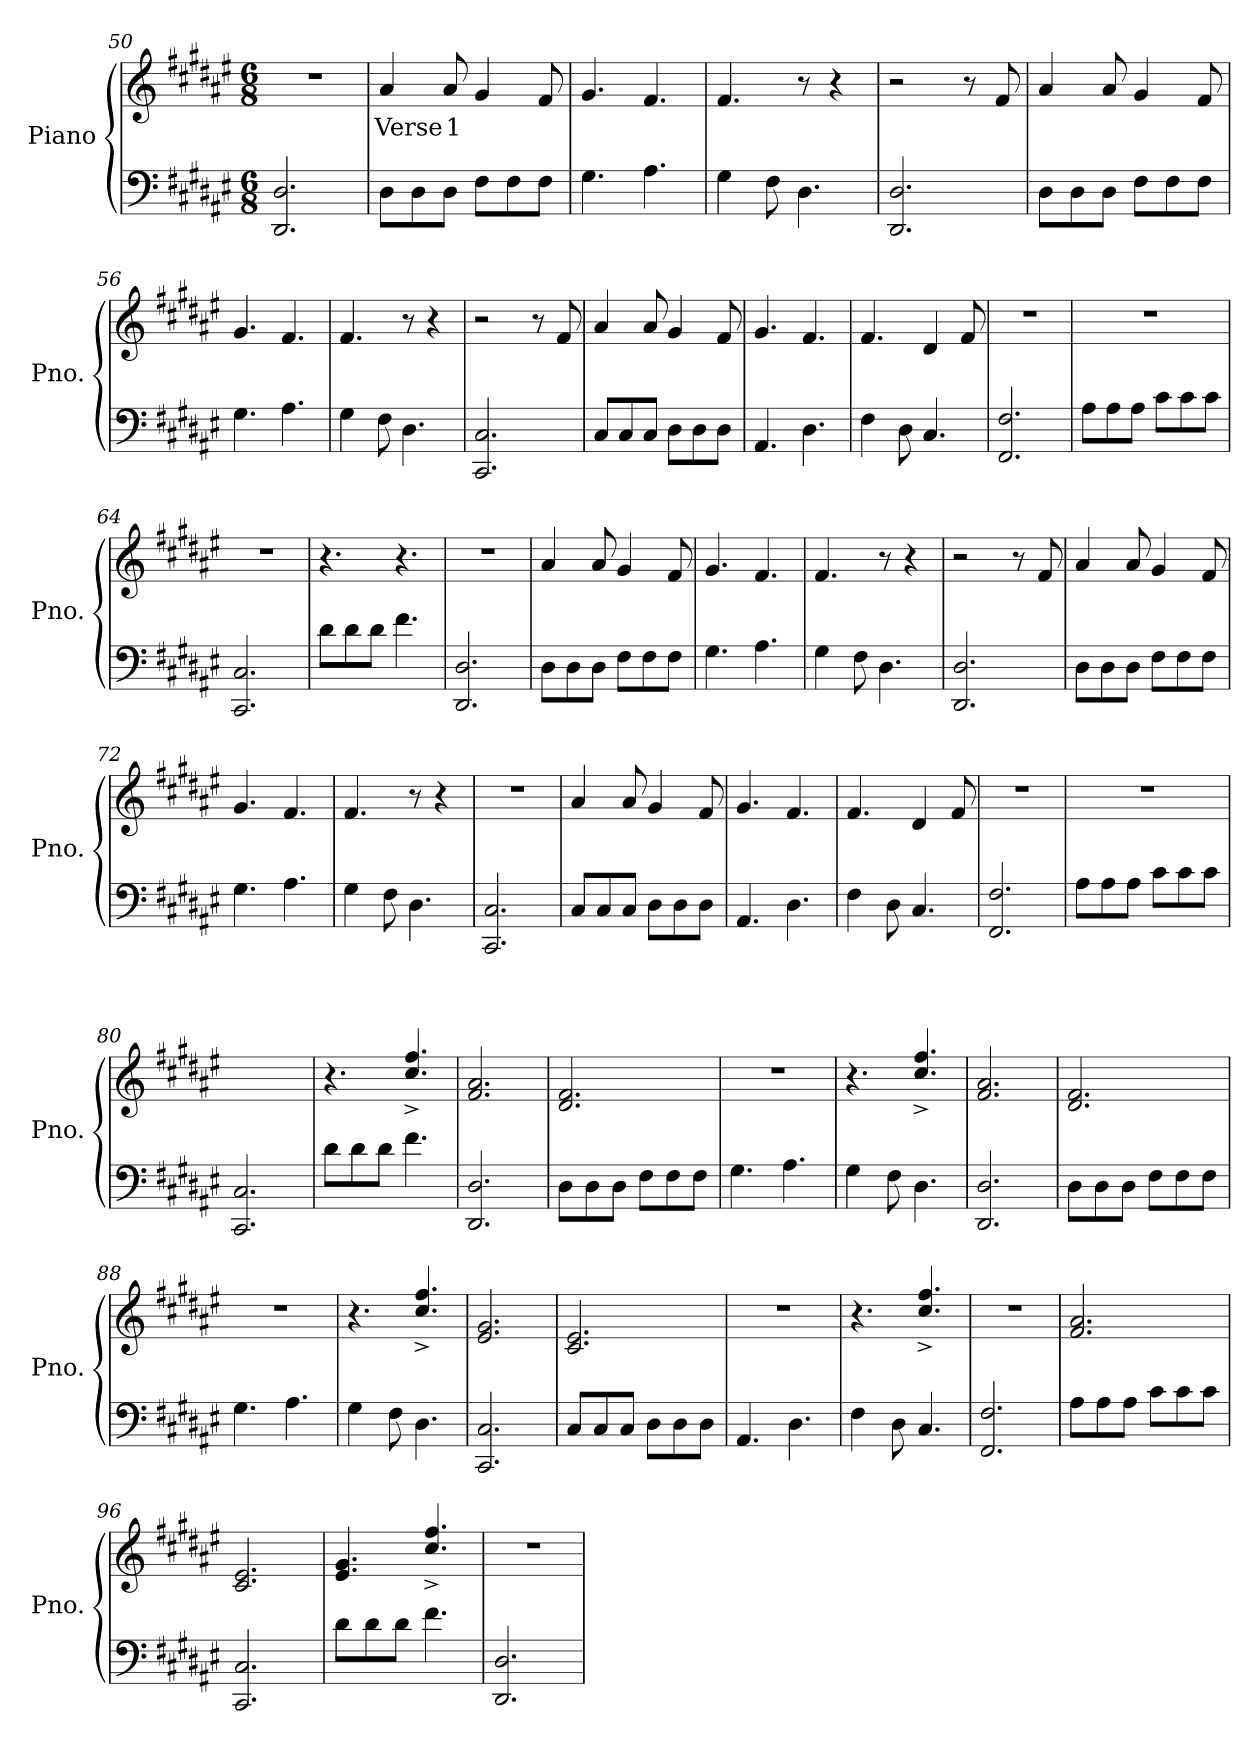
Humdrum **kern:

**kern	**kern	**text
*part1	*part1	*part1
*staff2	*staff1	*staff1
*I"Piano	*	*
*I'Pno.	*	*
*clefF4	*clefG2	*
*k[f#c#g#d#a#e#]	*k[f#c#g#d#a#e#]	*
*M6/8	*M6/8	*
=50	=50	=50
2.DD#/ 2.D#/	2.r	.
=51	=51	=51
8D#\L	4a#/	Verse
8D#\	.	.
8D#\J	8a#/	1
8F#\L	4g#/	.
8F#\	.	.
8F#\J	8f#/	.
=52	=52	=52
4.G#\	4.g#/	.
4.A#\	4.f#/	.
=53	=53	=53
4G#\	4.f#/	.
8F#\	.	.
4.D#\	8r	.
.	4r	.
=54	=54	=54
2.DD#/ 2.D#/	2r	.
.	8r	.
.	8f#/	.
!!LO:LB:g=z
=55	=55	=55
8D#\L	4a#/	.
8D#\	.	.
8D#\J	8a#/	.
8F#\L	4g#/	.
8F#\	.	.
8F#\J	8f#/	.
=56	=56	=56
4.G#\	4.g#/	.
4.A#\	4.f#/	.
=57	=57	=57
4G#\	4.f#/	.
8F#\	.	.
4.D#\	8r	.
.	4r	.
=58	=58	=58
2.CC#/ 2.C#/	2r	.
.	8r	.
.	8f#/	.
=59	=59	=59
8C#/L	4a#/	.
8C#/	.	.
8C#/J	8a#/	.
8D#\L	4g#/	.
8D#\	.	.
8D#\J	8f#/	.
=60	=60	=60
4.AA#/	4.g#/	.
4.D#\	4.f#/	.
=61	=61	=61
4F#\	4.f#/	.
8D#\	.	.
4.C#/	4d#/	.
.	8f#/	.
=62	=62	=62
2.FF#/ 2.F#/	2.r	.
!!LO:LB:g=z
=63	=63	=63
8A#\L	2.r	.
8A#\	.	.
8A#\J	.	.
8c#\L	.	.
8c#\	.	.
8c#\J	.	.
=64	=64	=64
2.CC#/ 2.C#/	2.r	.
=65	=65	=65
8d#\L	4.r	.
8d#\	.	.
8d#\J	.	.
4.f#\	4.r	.
=66	=66	=66
2.DD#/ 2.D#/	2.r	.
=67	=67	=67
8D#\L	4a#/	.
8D#\	.	.
8D#\J	8a#/	.
8F#\L	4g#/	.
8F#\	.	.
8F#\J	8f#/	.
=68	=68	=68
4.G#\	4.g#/	.
4.A#\	4.f#/	.
=69	=69	=69
4G#\	4.f#/	.
8F#\	.	.
4.D#\	8r	.
.	4r	.
=70	=70	=70
2.DD#/ 2.D#/	2r	.
.	8r	.
.	8f#/	.
!!LO:LB:g=z
=71	=71	=71
8D#\L	4a#/	.
8D#\	.	.
8D#\J	8a#/	.
8F#\L	4g#/	.
8F#\	.	.
8F#\J	8f#/	.
=72	=72	=72
4.G#\	4.g#/	.
4.A#\	4.f#/	.
=73	=73	=73
4G#\	4.f#/	.
8F#\	.	.
4.D#\	8r	.
.	4r	.
=74	=74	=74
2.CC#/ 2.C#/	2.r	.
=75	=75	=75
8C#/L	4a#/	.
8C#/	.	.
8C#/J	8a#/	.
8D#\L	4g#/	.
8D#\	.	.
8D#\J	8f#/	.
=76	=76	=76
4.AA#/	4.g#/	.
4.D#\	4.f#/	.
=77	=77	=77
4F#\	4.f#/	.
8D#\	.	.
4.C#/	4d#/	.
.	8f#/	.
=78	=78	=78
2.FF#/ 2.F#/	2.r	.
!!LO:LB:g=z
=79	=79	=79
8A#\L	2.r	.
8A#\	.	.
8A#\J	.	.
8c#\L	.	.
8c#\	.	.
8c#\J	.	.
=80	=80	=80
2.CC#/ 2.C#/	2.rffffyy	.
=81	=81	=81
8d#\L	4.r	.
8d#\	.	.
8d#\J	.	.
4.f#\	4.cc#/^ 4.ff#/^	.
=82	=82	=82
2.DD#/ 2.D#/	2.f#/ 2.a#/	.
=83	=83	=83
8D#\L	2.d#/ 2.f#/	.
8D#\	.	.
8D#\J	.	.
8F#\L	.	.
8F#\	.	.
8F#\J	.	.
=84	=84	=84
4.G#\	2.r	.
4.A#\	.	.
=85	=85	=85
4G#\	4.r	.
8F#\	.	.
4.D#\	4.cc#/^ 4.ff#/^	.
=86	=86	=86
2.DD#/ 2.D#/	2.f#/ 2.a#/	.
!!LO:PB:g=z
=87	=87	=87
8D#\L	2.d#/ 2.f#/	.
8D#\	.	.
8D#\J	.	.
8F#\L	.	.
8F#\	.	.
8F#\J	.	.
=88	=88	=88
4.G#\	2.r	.
4.A#\	.	.
=89	=89	=89
4G#\	4.r	.
8F#\	.	.
4.D#\	4.cc#/^ 4.ff#/^	.
=90	=90	=90
2.CC#/ 2.C#/	2.e#/ 2.g#/	.
=91	=91	=91
8C#/L	2.c#/ 2.e#/	.
8C#/	.	.
8C#/J	.	.
8D#\L	.	.
8D#\	.	.
8D#\J	.	.
=92	=92	=92
4.AA#/	2.r	.
4.D#\	.	.
=93	=93	=93
4F#\	4.r	.
8D#\	.	.
4.C#/	4.cc#/^ 4.ff#/^	.
=94	=94	=94
2.FF#/ 2.F#/	2.r	.
!!LO:LB:g=z
=95	=95	=95
8A#\L	2.f#/ 2.a#/	.
8A#\	.	.
8A#\J	.	.
8c#\L	.	.
8c#\	.	.
8c#\J	.	.
=96	=96	=96
2.CC#/ 2.C#/	2.c#/ 2.e#/	.
=97	=97	=97
8d#\L	4.e#/ 4.g#/	.
8d#\	.	.
8d#\J	.	.
4.f#\	4.cc#/^ 4.ff#/^	.
=98	=98	=98
2.DD#/ 2.D#/	2.r	.
=	=	=
*-	*-	*-
